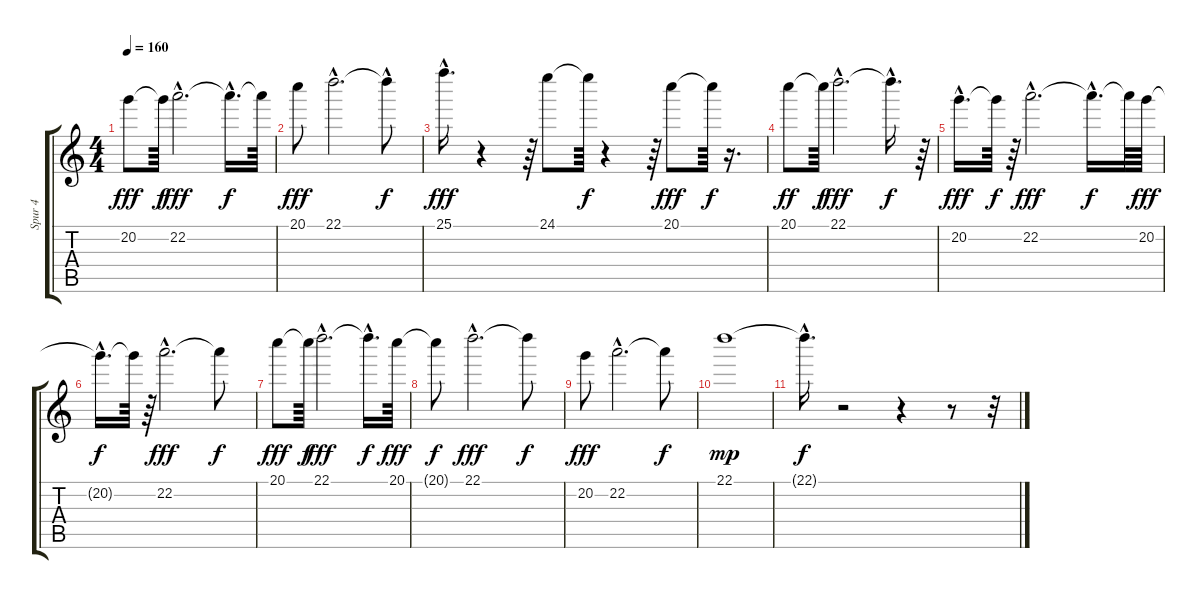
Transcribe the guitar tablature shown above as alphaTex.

\track ("Spur 4" "Spur 4") {instrument distortionguitar}
\staff {score tabs}
\tuning (E4 B3 G3 D3 A2 E2) {hide}
\ts (4 4)
\tempo 160
\clef g2
\ks c
20.2.8{dy fff} 20.2{t}.64{dy f} 22.2{hac}.2{d dy fff} 22.2{hac t}.16{d dy f} 22.2{t}.64 |
20.1.8{dy fff} 22.1{hac}.2{d} 22.1{hac t}.8{dy f} |
25.1{hac}.16{d dy fff} r.4 r.64 24.1.8 24.1{t}.64{dy f} r.4 r.64 20.1.8{dy fff} 20.1{t}.64{dy f} r.16{d} |
20.1.8{dy ff} 20.1{t}.64{dy f} 22.1{hac}.2{d dy fff} 22.1{hac t}.16{d dy f} r.64 |
20.2{hac}.16{d dy fff} 20.2{t}.64{dy f} r.64 22.2{hac}.2{d dy fff} 22.2{hac t}.16{d dy f} 22.2{t}.64 20.2.64{dy fff} |
20.2{hac t}.16{d dy f} 20.2{t}.64 r.64 22.2{hac}.2{d dy fff} 22.2{t}.8{dy f} |
20.1.8{dy fff} 20.1{t}.64{dy f} 22.1{hac}.2{d dy fff} 22.1{hac t}.16{d dy f} 20.1.64{dy fff} |
20.1{t}.8{dy f} 22.1{hac}.2{d dy fff} 22.1{t}.8{dy f} |
20.2.8{dy fff} 22.2{hac}.2{d} 22.2{t}.8{dy f} |
22.1.1{dy mp} |
22.1{hac t}.16{d dy f} r.2 r.4 r.8 r.32
